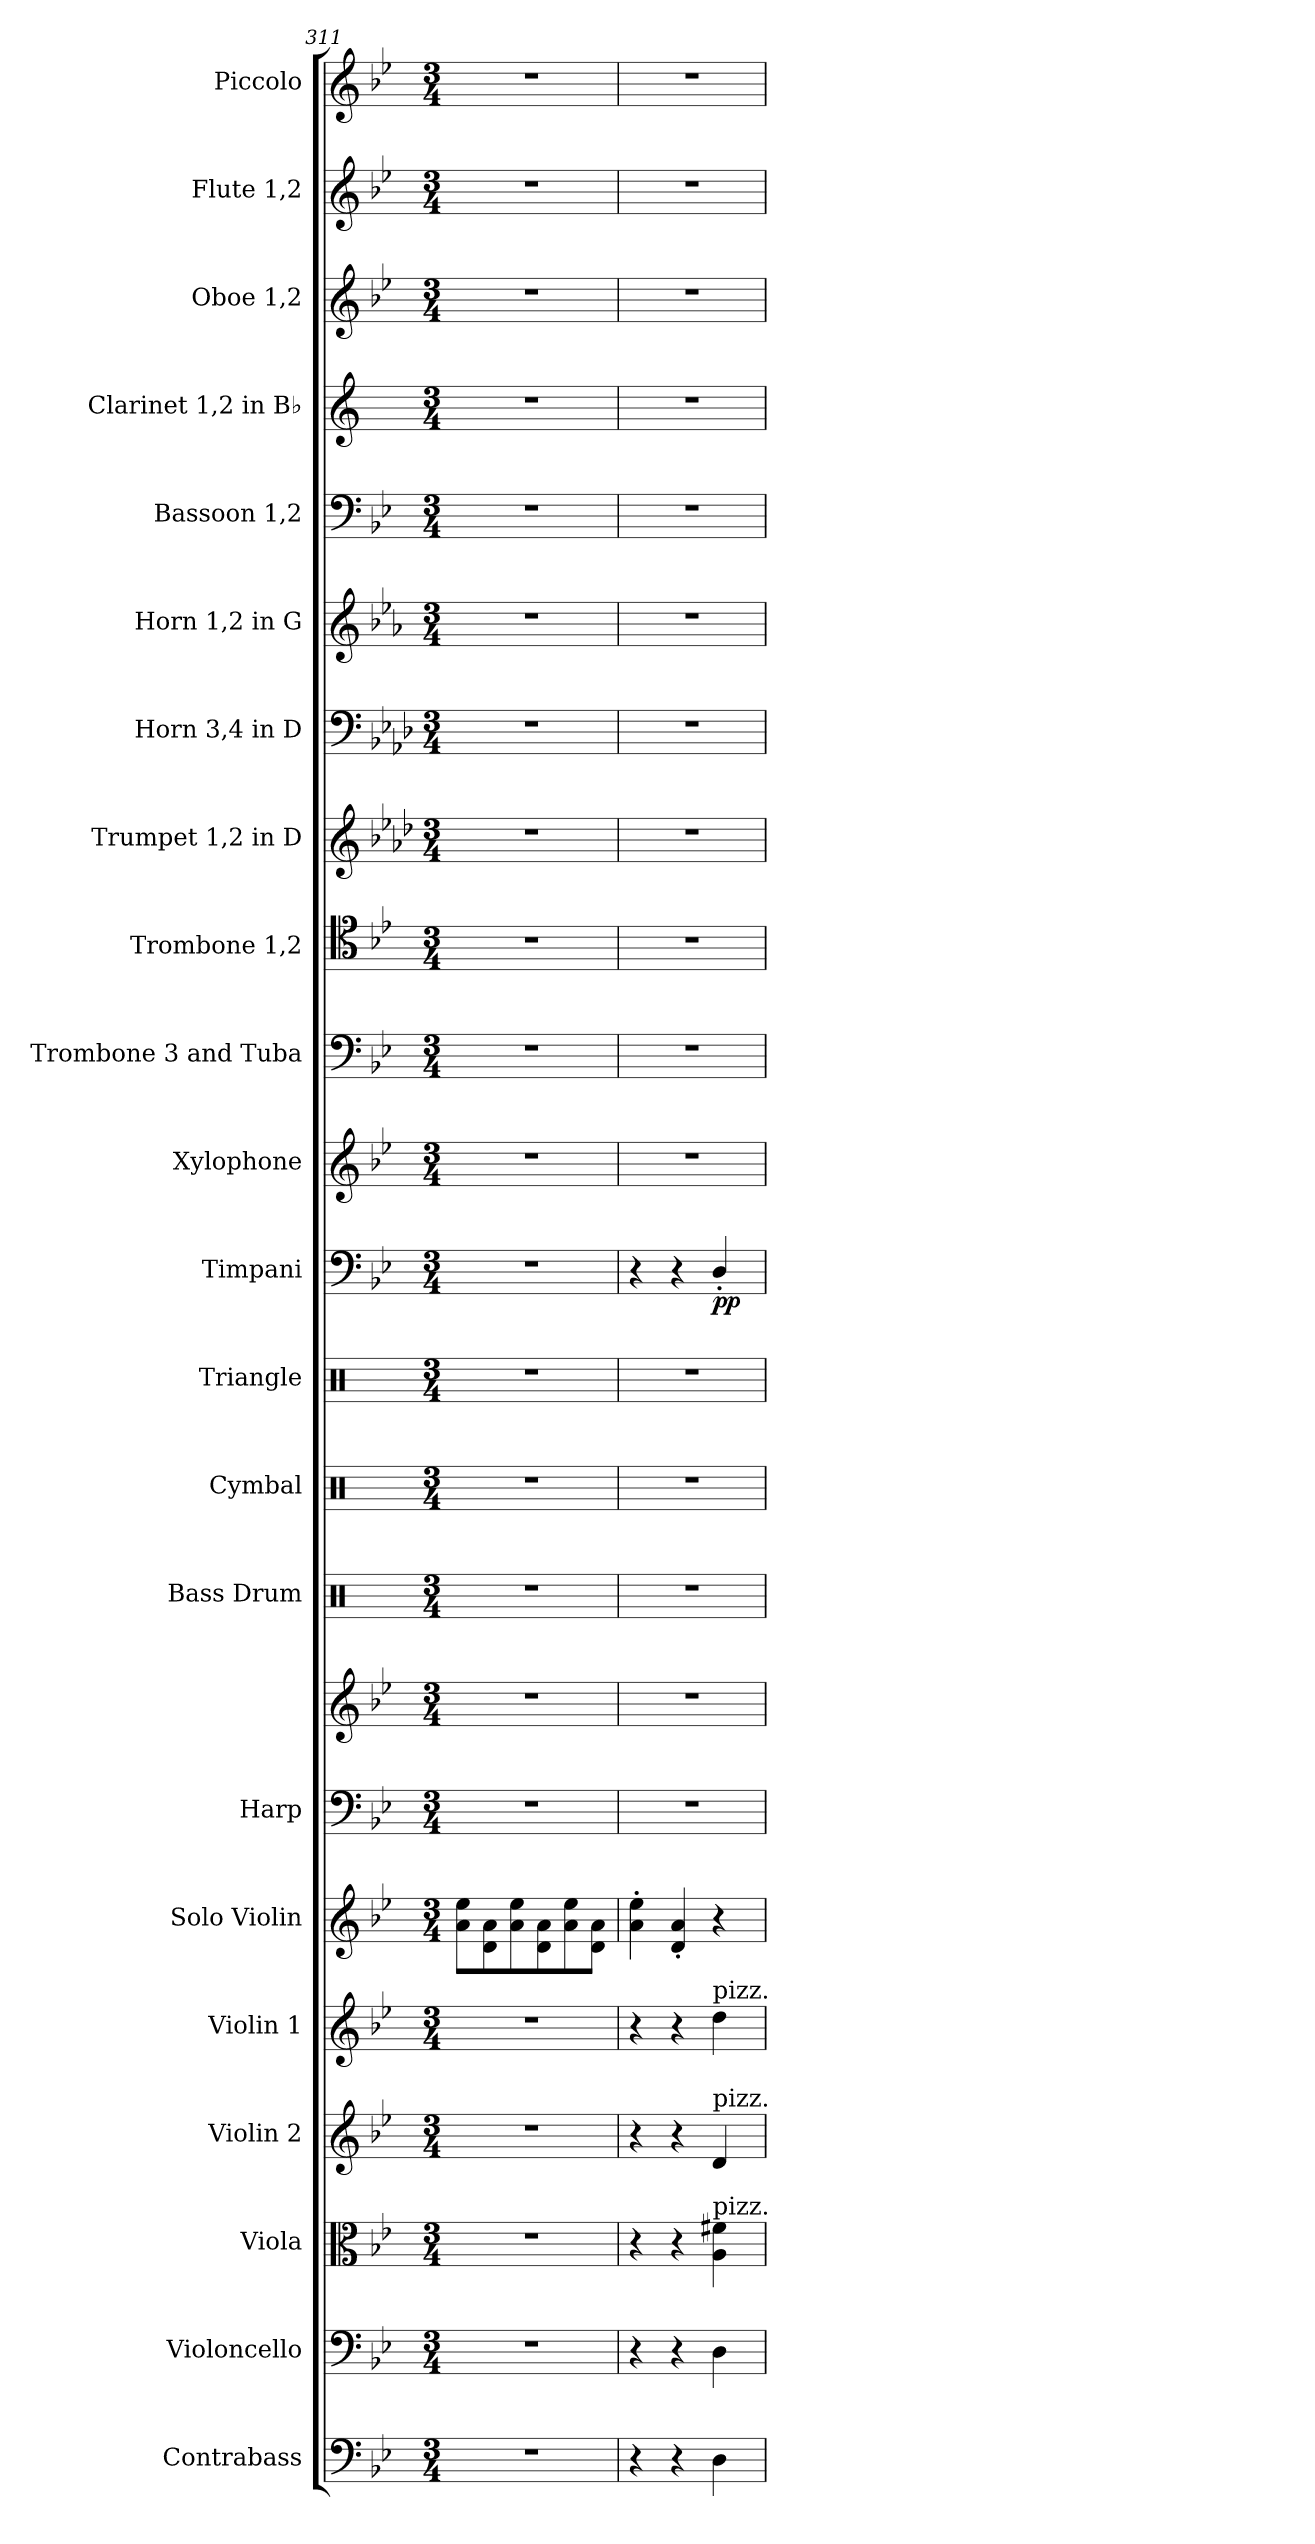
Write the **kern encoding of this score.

**kern	**kern	**kern	**kern	**kern	**kern	**kern	**kern	**kern	**kern	**kern	**kern	**dynam	**kern	**kern	**kern	**kern	**kern	**kern	**kern	**kern	**kern	**kern	**kern
*part22	*part21	*part20	*part19	*part18	*part17	*part16	*part16	*part15	*part14	*part13	*part12	*part12	*part11	*part10	*part9	*part8	*part7	*part6	*part5	*part4	*part3	*part2	*part1
*staff23	*staff22	*staff21	*staff20	*staff19	*staff18	*staff17	*staff16	*staff15	*staff14	*staff13	*staff12	*staff12	*staff11	*staff10	*staff9	*staff8	*staff7	*staff6	*staff5	*staff4	*staff3	*staff2	*staff1
*I"Contrabass	*I"Violoncello	*I"Viola	*I"Violin 2	*I"Violin 1	*I"Solo Violin	*I"Harp	*	*I"Bass Drum	*I"Cymbal	*I"Triangle	*I"Timpani	*	*I"Xylophone	*I"Trombone 3 and Tuba	*I"Trombone 1,2	*I"Trumpet 1,2 in D	*I"Horn 3,4 in D	*I"Horn 1,2 in G	*I"Bassoon 1,2	*I"Clarinet 1,2 in B♭	*I"Oboe 1,2	*I"Flute 1,2	*I"Piccolo
*I'Cb.	*I'Vc.	*I'Vla.	*I'Vln. 2	*I'Vln. 1	*I'Solo Vln.	*I'Hrp.	*	*I'B.D	*I'Cym.	*I'Trgl.	*I'Timp.	*	*I'Xyl.	*I'Tbn. 3 and Tba.	*I'Tbn. 1,2	*I'Tpt. 1,2 in D	*I'Hn. 3,4 in D	*I'Hn. 1,2 in G	*I'Bsn. 1,2	*I'Cl. 1,2 in B♭	*I'Ob. 1,2	*I'Fl. 1,2	*I'Picc.
*clefF4	*clefF4	*clefC3	*clefG2	*clefG2	*clefG2	*clefF4	*clefG2	*clefX	*clefX	*clefX	*clefF4	*	*clefG2	*clefF4	*clefC4	*clefG2	*clefF4	*clefG2	*clefF4	*clefG2	*clefG2	*clefG2	*clefG2
*ITrd7c12	*	*	*	*	*	*	*	*	*	*	*	*	*ITrd-7c-12	*	*	*ITrd-1c-2	*ITrd6c10	*ITrd3c5	*	*ITrd1c2	*	*	*ITrd-7c-12
*k[b-e-]	*k[b-e-]	*k[b-e-]	*k[b-e-]	*k[b-e-]	*k[b-e-]	*k[b-e-]	*k[b-e-]	*k[]	*k[]	*k[]	*k[b-e-]	*	*k[b-e-]	*k[b-e-]	*k[b-e-]	*k[b-e-]	*k[b-e-]	*k[b-e-]	*k[b-e-]	*k[b-e-]	*k[b-e-]	*k[b-e-]	*k[b-e-]
*M3/4	*M3/4	*M3/4	*M3/4	*M3/4	*M3/4	*M3/4	*M3/4	*M3/4	*M3/4	*M3/4	*M3/4	*	*M3/4	*M3/4	*M3/4	*M3/4	*M3/4	*M3/4	*M3/4	*M3/4	*M3/4	*M3/4	*M3/4
=311	=311	=311	=311	=311	=311	=311	=311	=311	=311	=311	=311	=311	=311	=311	=311	=311	=311	=311	=311	=311	=311	=311	=311
2.r	2.r	2.r	2.r	2.r	8a\ 8ee-\L	2.r	2.r	2.r	2.r	2.r	2.r	.	2.r	2.r	2.r	2.r	2.r	2.r	2.r	2.r	2.r	2.r	2.r
.	.	.	.	.	8d\ 8a\	.	.	.	.	.	.	.	.	.	.	.	.	.	.	.	.	.	.
.	.	.	.	.	8a\ 8ee-\	.	.	.	.	.	.	.	.	.	.	.	.	.	.	.	.	.	.
.	.	.	.	.	8d\ 8a\	.	.	.	.	.	.	.	.	.	.	.	.	.	.	.	.	.	.
.	.	.	.	.	8a\ 8ee-\	.	.	.	.	.	.	.	.	.	.	.	.	.	.	.	.	.	.
.	.	.	.	.	8d\ 8a\J	.	.	.	.	.	.	.	.	.	.	.	.	.	.	.	.	.	.
=312	=312	=312	=312	=312	=312	=312	=312	=312	=312	=312	=312	=312	=312	=312	=312	=312	=312	=312	=312	=312	=312	=312	=312
4r	4r	4r	4r	4r	4a\' 4ee-\'	2.r	2.r	2.r	2.r	2.r	4r	.	2.r	2.r	2.r	2.r	2.r	2.r	2.r	2.r	2.r	2.r	2.r
4r	4r	4r	4r	4r	4d/' 4a/'	.	.	.	.	.	4r	.	.	.	.	.	.	.	.	.	.	.	.
!	!	!	!	!LO:TX:a:t=pizz.	!	!	!	!	!	!	!	!	!	!	!	!	!	!	!	!	!	!	!
!	!	!	!LO:TX:a:t=pizz.	!	!	!	!	!	!	!	!	!	!	!	!	!	!	!	!	!	!	!	!
!	!	!LO:TX:a:t=pizz.	!	!	!	!	!	!	!	!	!	!	!	!	!	!	!	!	!	!	!	!	!
!	!	!	!	!	!	!	!	!	!	!	!	!LO:DY:b	!	!	!	!	!	!	!	!	!	!	!
4DD\	4D\	4A\ 4f#X\	4d/	4dd\	4r	.	.	.	.	.	4D'/	pp	.	.	.	.	.	.	.	.	.	.	.
=	=	=	=	=	=	=	=	=	=	=	=	=	=	=	=	=	=	=	=	=	=	=	=
*-	*-	*-	*-	*-	*-	*-	*-	*-	*-	*-	*-	*-	*-	*-	*-	*-	*-	*-	*-	*-	*-	*-	*-
